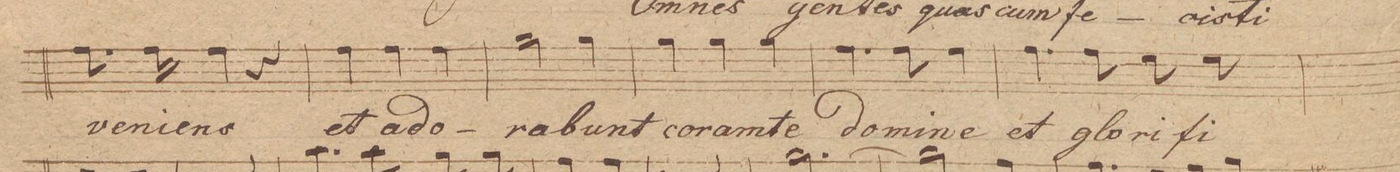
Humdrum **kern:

**kern	**text	**dynam
*I"Tenore 1mo	*	*
*clefC4	*	*
*k[b-]	*	*
*M3/4	*	*
8.e\	ve-	.
16e\	-nie-	.
4e\	-ens	.
4r	.	.
=7	=7	=7
4e\	et	.
4e\	a-	.
4e\	-do-	.
=8	=8	=8
2f\	-ra-	.
4f\	-bunt	.
=9	=9	=9
4f\	co-	.
4f\	-ram	.
4f\	te	.
=10	=10	=10
4.e\	Do-	.
8e\	-mi-	.
4e\	-ne	.
=11	=11	=11
4.e\	et	.
8e\	glo-	.
8d\	-ri-	.
8d\	-fi-	.
=12	=12	=12
*-	*-	*-
